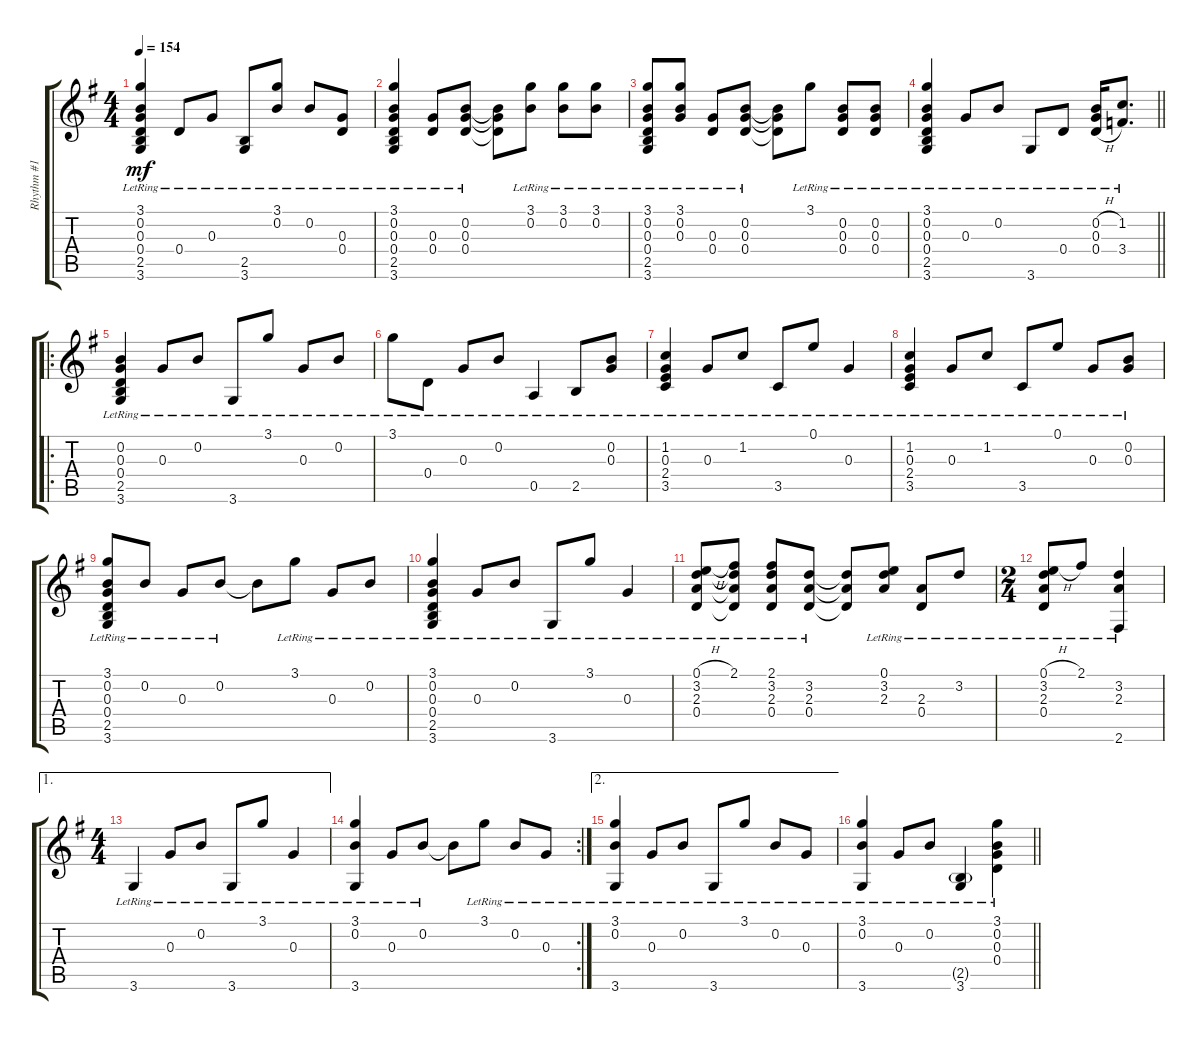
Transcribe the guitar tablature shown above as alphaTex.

\track ("Rhythm #1" "Rhythm #1") {instrument acousticguitarsteel}
\staff {score tabs}
\tuning (E4 B3 G3 D3 A2 E2) {hide}
\ts (4 4)
\tempo 154
\clef g2
\ks g
(3.1{lr} 0.2{lr} 0.3{lr} 0.4{lr} 2.5{lr} 3.6{lr}).4{dy mf instrument acousticguitarsteel} 0.4{lr}.8 0.3{lr}.8 (2.5{lr} 3.6{lr}).8 (3.1{lr} 0.2{lr}).8 0.2{lr}.8 (0.3{lr} 0.4{lr}).8 |
(3.1{lr} 0.2{lr} 0.3{lr} 0.4{lr} 2.5{lr} 3.6{lr}).4 (0.3{lr} 0.4{lr}).8 (0.2{lr} 0.3{lr} 0.4{lr}).8 (0.2{t} 0.3{t} 0.4{t}).8 (3.1{lr} 0.2{lr}).8 (3.1{lr} 0.2{lr}).8 (3.1{lr} 0.2{lr}).8 |
(3.1{lr} 0.2{lr} 0.3{lr} 0.4{lr} 2.5{lr} 3.6{lr}).8 (3.1{lr} 0.2{lr} 0.3{lr}).8 (0.3{lr} 0.4{lr}).8 (0.2{lr} 0.3{lr} 0.4{lr}).8 (0.2{t} 0.3{t} 0.4{t}).8 3.1{lr}.8 (0.2{lr} 0.3{lr} 0.4{lr}).8 (0.2{lr} 0.3{lr} 0.4{lr}).8 |
\barLineRight lightlight
(3.1{lr} 0.2{lr} 0.3{lr} 0.4{lr} 2.5{lr} 3.6{lr}).4 0.3{lr}.8 0.2{lr}.8 3.6{lr}.8 0.4{lr}.8 (0.2{h lr} 0.3{lr} 0.4{h lr}).16 (1.2{lr} 3.4{lr}).8{d} |
\ro
(0.2{lr} 0.3{lr} 0.4{lr} 2.5{lr} 3.6{lr}).4 0.3{lr}.8 0.2{lr}.8 3.6{lr}.8 3.1{lr}.8 0.3{lr}.8 0.2{lr}.8 |
3.1{lr}.8 0.4{lr}.8 0.3{lr}.8 0.2{lr}.8 0.5{lr}.4 2.5{lr}.8 (0.2{lr} 0.3{lr}).8 |
(1.2{lr} 0.3{lr} 2.4{lr} 3.5{lr}).4 0.3{lr}.8 1.2{lr}.8 3.5{lr}.8 0.1{lr}.8 0.3{lr}.4 |
(1.2{lr} 0.3{lr} 2.4{lr} 3.5{lr}).4 0.3{lr}.8 1.2{lr}.8 3.5{lr}.8 0.1{lr}.8 0.3{lr}.8 (0.2{lr} 0.3{lr}).8 |
(3.1{lr} 0.2{lr} 0.3{lr} 0.4{lr} 2.5{lr} 3.6{lr}).8 0.2{lr}.8 0.3{lr}.8 0.2{lr}.8 0.2{t}.8 3.1{lr}.8 0.3{lr}.8 0.2{lr}.8 |
(3.1{lr} 0.2{lr} 0.3{lr} 0.4{lr} 2.5{lr} 3.6{lr}).4 0.3{lr}.8 0.2{lr}.8 3.6{lr}.8 3.1{lr}.8 0.3{lr}.4 |
(0.1{h lr} 3.2{lr} 2.3{lr} 0.4{lr}).8 (2.1{lr} 3.2{t} 2.3{t} 0.4{t}).8 (2.1{lr} 3.2{lr} 2.3{lr} 0.4{lr}).8 (3.2{lr} 2.3{lr} 0.4{lr}).8 (3.2{t} 2.3{t} 0.4{t}).8 (0.1{lr} 3.2{lr} 2.3{lr}).8 (2.3{lr} 0.4{lr}).8 3.2{lr}.8 |
\ts (2 4)
(0.1{h lr} 3.2{lr} 2.3{lr} 0.4{lr}).8 2.1{lr}.8 (3.2{lr} 2.3{lr} 2.6{lr}).4 |
\ae 1
\ts (4 4)
3.6{lr}.4 0.3{lr}.8 0.2{lr}.8 3.6{lr}.8 3.1{lr}.8 0.3{lr}.4 |
\rc 2
(3.1{lr} 0.2{lr} 3.6{lr}).4 0.3{lr}.8 0.2{lr}.8 0.2{t}.8 3.1{lr}.8 0.2{lr}.8 0.3{lr}.8 |
\ae 2
(3.1{lr} 0.2{lr} 3.6{lr}).4 0.3{lr}.8 0.2{lr}.8 3.6{lr}.8 3.1{lr}.8 0.2{lr}.8 0.3{lr}.8 |
\barLineRight lightlight
(3.1{lr} 0.2{lr} 3.6{lr}).4 0.3{lr}.8 0.2{lr}.8 (2.5{g lr} 3.6{lr}).4 (3.1{lr} 0.2{lr} 0.3{lr} 0.4{lr}).4
